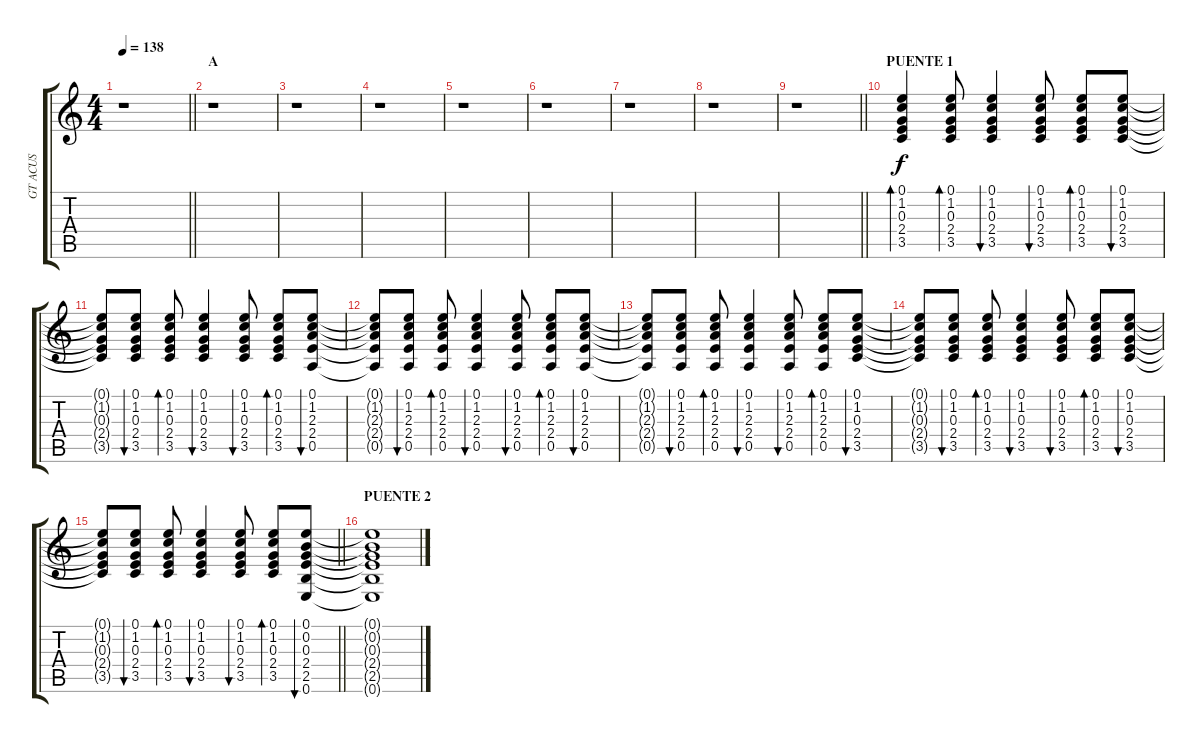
\track ("GT ACUS" "GT ACUS") {instrument acousticguitarsteel}
\staff {score tabs}
\tuning (E4 B3 G3 D3 A2 E2) {hide}
\ts (4 4)
\tempo 138
\clef g2
\barLineRight lightlight
\ks c
r.1{dy f} |
\section ("" "A")
r.1 |
r.1 |
r.1 |
r.1 |
r.1 |
r.1 |
r.1 |
\barLineRight lightlight
r.1 |
\section ("" "PUENTE 1")
(0.1 1.2 0.3 2.4 3.5).4{bd 60} (0.1 1.2 0.3 2.4 3.5).8{bd 60} (0.1 1.2 0.3 2.4 3.5).4{bu 60} (0.1 1.2 0.3 2.4 3.5).8{bu 60} (0.1 1.2 0.3 2.4 3.5).8{bd 60} (0.1 1.2 0.3 2.4 3.5).8{bu 60} |
(0.1{t} 1.2{t} 0.3{t} 2.4{t} 3.5{t}).8 (0.1 1.2 0.3 2.4 3.5).8{bu 60} (0.1 1.2 0.3 2.4 3.5).8{bd 60} (0.1 1.2 0.3 2.4 3.5).4{bu 60} (0.1 1.2 0.3 2.4 3.5).8{bu 60} (0.1 1.2 0.3 2.4 3.5).8{bd 60} (0.1 1.2 2.3 2.4 0.5).8{bu 60} |
(0.1{t} 1.2{t} 2.3{t} 2.4{t} 0.5{t}).8 (0.1 1.2 2.3 2.4 0.5).8{bu 60} (0.1 1.2 2.3 2.4 0.5).8{bd 60} (0.1 1.2 2.3 2.4 0.5).4{bu 60} (0.1 1.2 2.3 2.4 0.5).8{bu 60} (0.1 1.2 2.3 2.4 0.5).8{bd 60} (0.1 1.2 2.3 2.4 0.5).8{bu 60} |
(0.1{t} 1.2{t} 2.3{t} 2.4{t} 0.5{t}).8 (0.1 1.2 2.3 2.4 0.5).8{bu 60} (0.1 1.2 2.3 2.4 0.5).8{bd 60} (0.1 1.2 2.3 2.4 0.5).4{bu 60} (0.1 1.2 2.3 2.4 0.5).8{bu 60} (0.1 1.2 2.3 2.4 0.5).8{bd 60} (0.1 1.2 0.3 2.4 3.5).8{bu 60} |
(0.1{t} 1.2{t} 0.3{t} 2.4{t} 3.5{t}).8 (0.1 1.2 0.3 2.4 3.5).8{bu 60} (0.1 1.2 0.3 2.4 3.5).8{bd 60} (0.1 1.2 0.3 2.4 3.5).4{bu 60} (0.1 1.2 0.3 2.4 3.5).8{bu 60} (0.1 1.2 0.3 2.4 3.5).8{bd 60} (0.1 1.2 0.3 2.4 3.5).8{bu 60} |
\barLineRight lightlight
(0.1{t} 1.2{t} 0.3{t} 2.4{t} 3.5{t}).8 (0.1 1.2 0.3 2.4 3.5).8{bu 60} (0.1 1.2 0.3 2.4 3.5).8{bd 60} (0.1 1.2 0.3 2.4 3.5).4{bu 60} (0.1 1.2 0.3 2.4 3.5).8{bu 60} (0.1 1.2 0.3 2.4 3.5).8{bd 60} (0.1 0.2 0.3 2.4 2.5 0.6).8{bu 60} |
\section ("" "PUENTE 2")
(0.1{t} 0.2{t} 0.3{t} 2.4{t} 2.5{t} 0.6{t}).1
